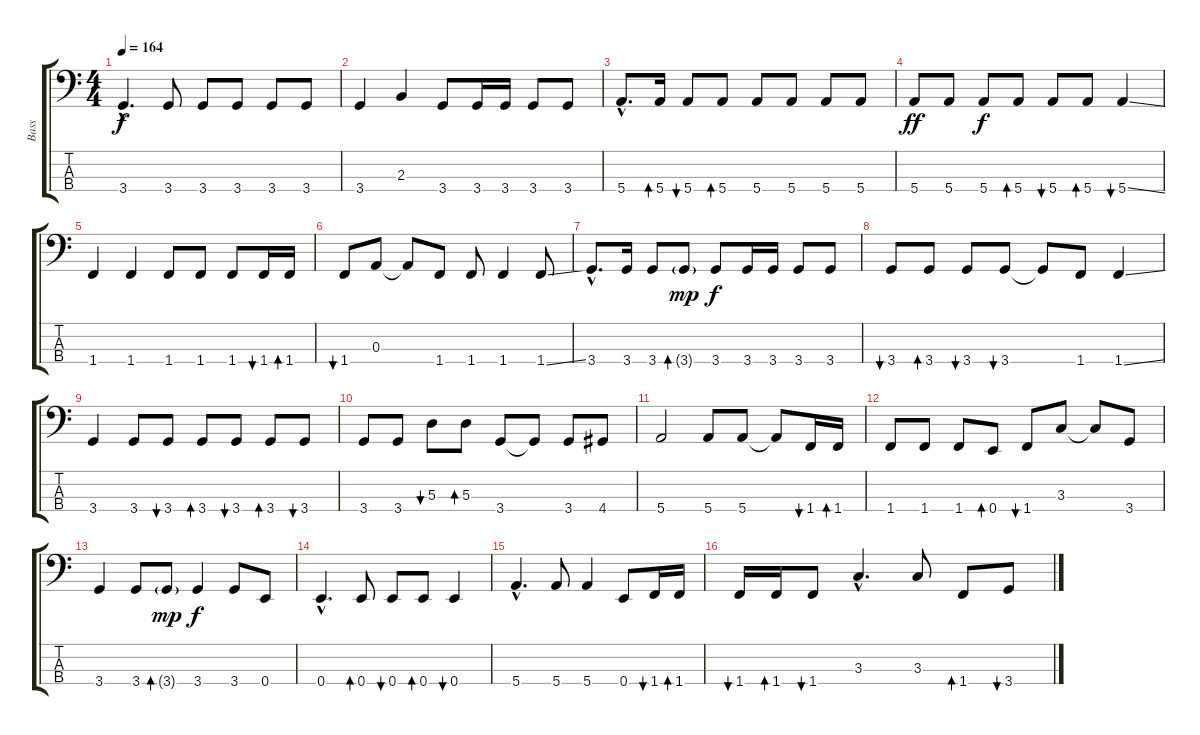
\track ("Bass" "Bass") {instrument electricbasspick}
\staff {score tabs}
\tuning (G2 D2 A1 E1) {hide}
\ts (4 4)
\tempo 164
\clef f4
\ks c
3.4{hac}.4{d dy f} 3.4.8 3.4.8 3.4.8 3.4.8 3.4.8 |
3.4.4 2.3.4 3.4.8 3.4.16 3.4.16 3.4.8 3.4.8 |
5.4{hac}.8{d} 5.4.16{bd 120} 5.4.8{bu 240} 5.4.8{bd 240} 5.4.8 5.4.8 5.4.8 5.4.8 |
5.4.8{dy ff} 5.4.8 5.4.8{dy f} 5.4.8{bd 240} 5.4.8{bu 240} 5.4.8{bd 240} 5.4{ss}.4{bu 240} |
1.4.4 1.4.4 1.4.8 1.4.8 1.4.8 1.4.16{bu 120} 1.4.16{bd 120} |
1.4.8{bu 240} 0.3.8 0.3{t}.8 1.4.8 1.4.8 1.4.4 1.4{ss}.8 |
3.4{hac}.8{d} 3.4.16 3.4.8 3.4{g}.8{bd 240 dy mp} 3.4.8{dy f} 3.4.16 3.4.16 3.4.8 3.4.8 |
3.4.8{bu 240} 3.4.8{bd 240} 3.4.8{bu 240} 3.4.8{bu 240} 3.4{t}.8 1.4.8 1.4{ss}.4 |
3.4.4 3.4.8 3.4.8{bu 240} 3.4.8{bd 240} 3.4.8{bu 240} 3.4.8{bd 240} 3.4.8{bu 240} |
3.4.8 3.4.8 5.3.8{bu 240} 5.3.8{bd 240} 3.4.8 3.4{t}.8 3.4.8 4.4.8 |
5.4.2 5.4.8 5.4.8 5.4{t}.8 1.4.16{bu 120} 1.4.16{bd 120} |
1.4.8 1.4.8 1.4.8 0.4.8{bd 240} 1.4.8{bu 240} 3.3.8 3.3{t}.8 3.4.8 |
3.4.4 3.4.8 3.4{g}.8{bd 240 dy mp} 3.4.4{dy f} 3.4.8 0.4.8 |
0.4{hac}.4{d} 0.4.8{bd 240} 0.4.8{bu 240} 0.4.8{bd 240} 0.4.4{bu 240} |
5.4{hac}.4{d} 5.4.8 5.4.4 0.4.8 1.4.16{bu 120} 1.4.16{bd 120} |
1.4.16{bu 120} 1.4.16{bd 120} 1.4.8{bu 240} 3.3{hac}.4{d} 3.3.8 1.4.8{bd 240} 3.4.8{bu 240}
